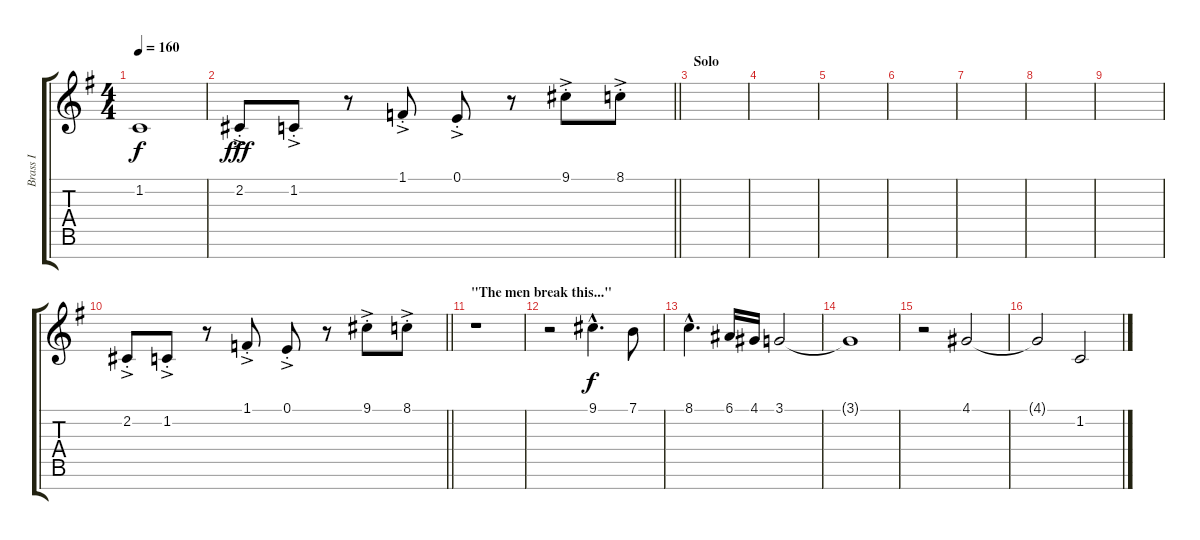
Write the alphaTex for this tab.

\track ("Brass I " "Brass I ") {instrument frenchhorn}
\staff {score tabs}
\tuning (E4 B3 G3 D3 A2 E2 B1) {hide}
\ts (4 4)
\tempo 160
\clef g2
\ks g
1.2{t}.1{dy f} |
\barLineRight lightlight
2.2{ac st}.8{dy fff volume 16} 1.2{ac st}.8 r.8 1.1{ac st}.8 0.1{ac st}.8 r.8 9.1{ac st}.8 8.1{ac st}.8 |
\section ("" "Solo")
|
|
|
|
|
|
|
\barLineRight lightlight
2.2{ac st}.8{volume 16} 1.2{ac st}.8 r.8 1.1{ac st}.8 0.1{ac st}.8 r.8 9.1{ac st}.8 8.1{ac st}.8 |
\section ("" "\"The men break this...\"")
r.1 |
r.2 9.1{hac}.4{d dy f} 7.1.8 |
8.1{hac}.4{d} 6.1.16 4.1.16 3.1.2 |
3.1{t}.1{volume 6} |
r.2 4.1.2{volume 14} |
4.1{t}.2 1.2.2
